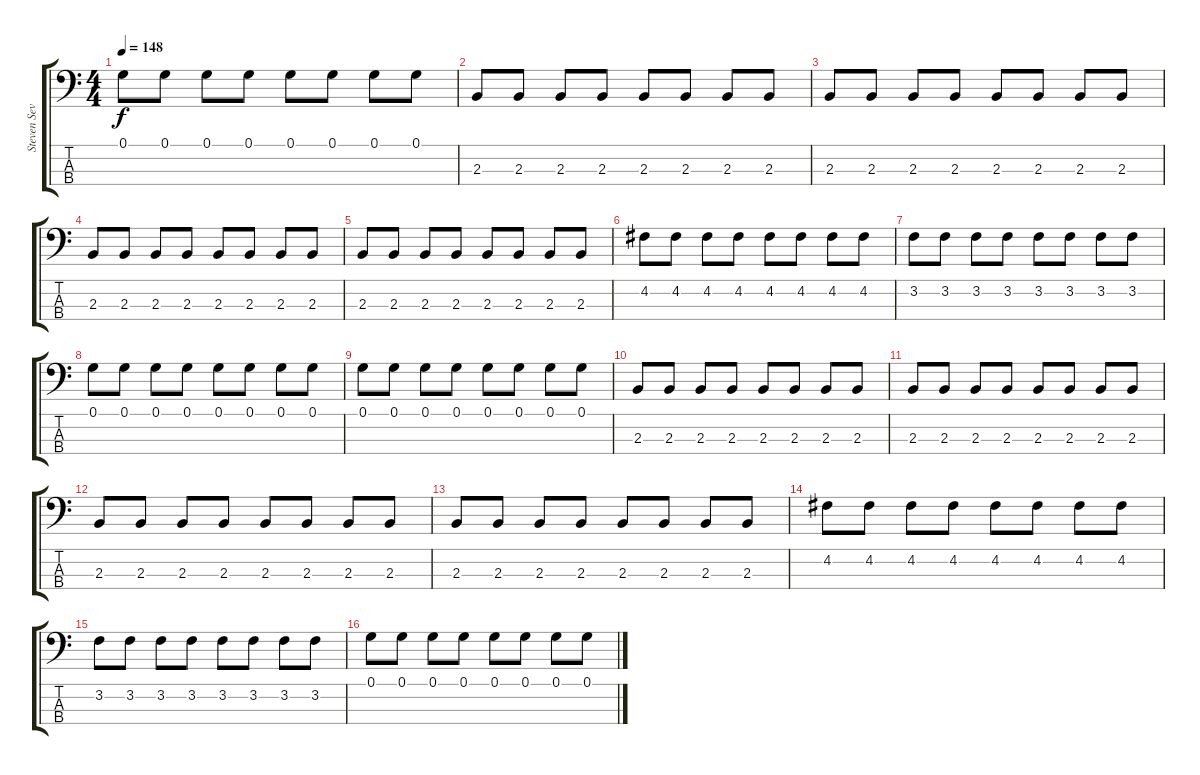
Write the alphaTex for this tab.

\track ("Steven Severin" "Steven Sev") {instrument electricbassfinger}
\staff {score tabs}
\tuning (G2 D2 A1 E1) {hide}
\ts (4 4)
\tempo 148
\clef f4
\ks c
0.1.8{dy f} 0.1.8 0.1.8 0.1.8 0.1.8 0.1.8 0.1.8 0.1.8 |
2.3.8 2.3.8 2.3.8 2.3.8 2.3.8 2.3.8 2.3.8 2.3.8 |
2.3.8 2.3.8 2.3.8 2.3.8 2.3.8 2.3.8 2.3.8 2.3.8 |
2.3.8 2.3.8 2.3.8 2.3.8 2.3.8 2.3.8 2.3.8 2.3.8 |
2.3.8 2.3.8 2.3.8 2.3.8 2.3.8 2.3.8 2.3.8 2.3.8 |
4.2.8 4.2.8 4.2.8 4.2.8 4.2.8 4.2.8 4.2.8 4.2.8 |
3.2.8 3.2.8 3.2.8 3.2.8 3.2.8 3.2.8 3.2.8 3.2.8 |
0.1.8 0.1.8 0.1.8 0.1.8 0.1.8 0.1.8 0.1.8 0.1.8 |
0.1.8 0.1.8 0.1.8 0.1.8 0.1.8 0.1.8 0.1.8 0.1.8 |
2.3.8 2.3.8 2.3.8 2.3.8 2.3.8 2.3.8 2.3.8 2.3.8 |
2.3.8 2.3.8 2.3.8 2.3.8 2.3.8 2.3.8 2.3.8 2.3.8 |
2.3.8 2.3.8 2.3.8 2.3.8 2.3.8 2.3.8 2.3.8 2.3.8 |
2.3.8 2.3.8 2.3.8 2.3.8 2.3.8 2.3.8 2.3.8 2.3.8 |
4.2.8 4.2.8 4.2.8 4.2.8 4.2.8 4.2.8 4.2.8 4.2.8 |
3.2.8 3.2.8 3.2.8 3.2.8 3.2.8 3.2.8 3.2.8 3.2.8 |
0.1.8 0.1.8 0.1.8 0.1.8 0.1.8 0.1.8 0.1.8 0.1.8
